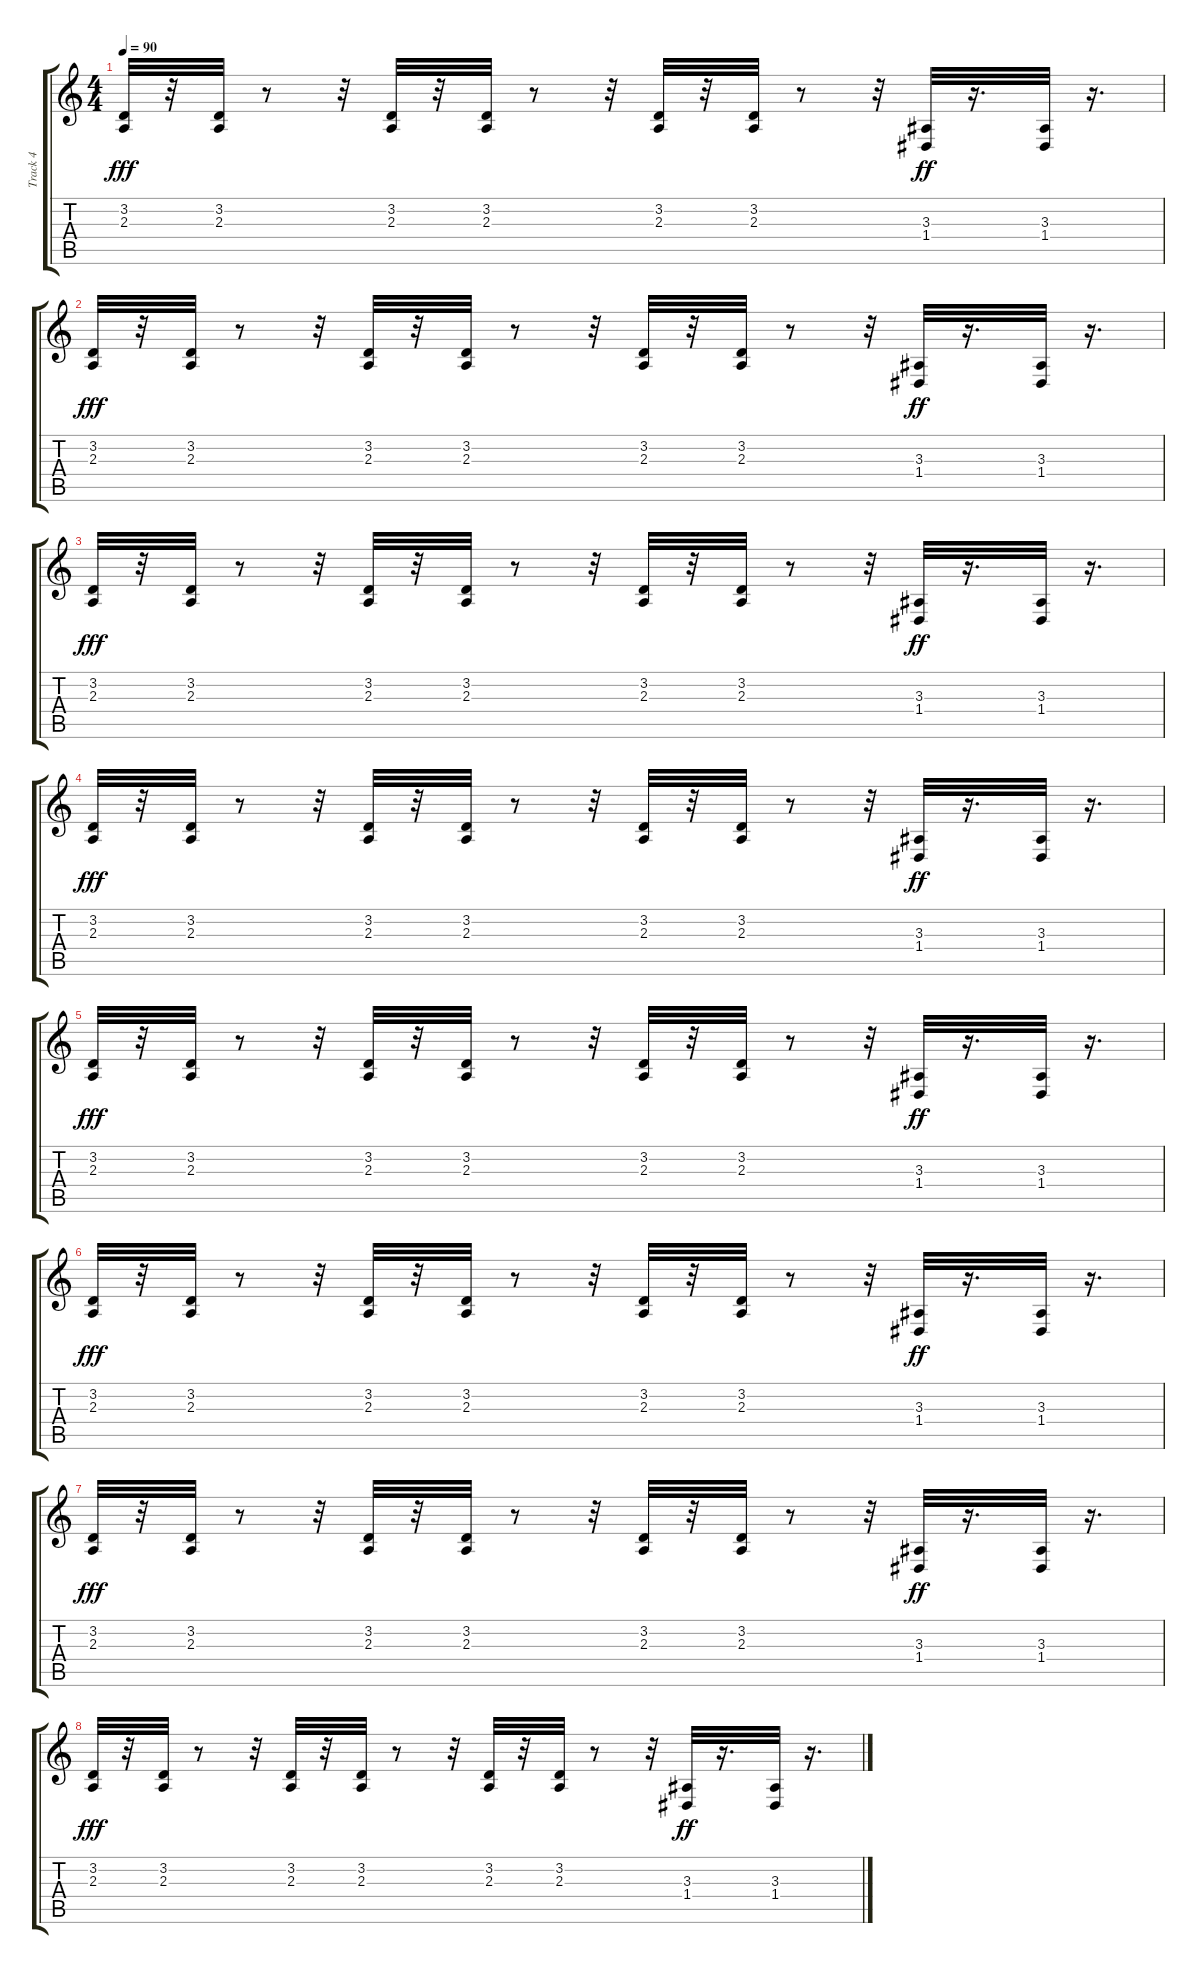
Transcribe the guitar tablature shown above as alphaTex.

\track ("Track 4" "Track 4") {instrument synthbrass1}
\staff {score tabs}
\tuning (E4 B3 G3 D3 A2 E2) {hide}
\ts (4 4)
\tempo 90
\clef g2
\ks c
(3.2 2.3).32{dy fff} r.32 (3.2 2.3).32 r.8 r.32 (3.2 2.3).32 r.32 (3.2 2.3).32 r.8 r.32 (3.2 2.3).32 r.32 (3.2 2.3).32 r.8 r.32 (3.3 1.4).32{dy ff} r.16{d} (3.3 1.4).32 r.16{d} |
(3.2 2.3).32{dy fff} r.32 (3.2 2.3).32 r.8 r.32 (3.2 2.3).32 r.32 (3.2 2.3).32 r.8 r.32 (3.2 2.3).32 r.32 (3.2 2.3).32 r.8 r.32 (3.3 1.4).32{dy ff} r.16{d} (3.3 1.4).32 r.16{d} |
(3.2 2.3).32{dy fff} r.32 (3.2 2.3).32 r.8 r.32 (3.2 2.3).32 r.32 (3.2 2.3).32 r.8 r.32 (3.2 2.3).32 r.32 (3.2 2.3).32 r.8 r.32 (3.3 1.4).32{dy ff} r.16{d} (3.3 1.4).32 r.16{d} |
(3.2 2.3).32{dy fff} r.32 (3.2 2.3).32 r.8 r.32 (3.2 2.3).32 r.32 (3.2 2.3).32 r.8 r.32 (3.2 2.3).32 r.32 (3.2 2.3).32 r.8 r.32 (3.3 1.4).32{dy ff} r.16{d} (3.3 1.4).32 r.16{d} |
(3.2 2.3).32{dy fff} r.32 (3.2 2.3).32 r.8 r.32 (3.2 2.3).32 r.32 (3.2 2.3).32 r.8 r.32 (3.2 2.3).32 r.32 (3.2 2.3).32 r.8 r.32 (3.3 1.4).32{dy ff} r.16{d} (3.3 1.4).32 r.16{d} |
(3.2 2.3).32{dy fff} r.32 (3.2 2.3).32 r.8 r.32 (3.2 2.3).32 r.32 (3.2 2.3).32 r.8 r.32 (3.2 2.3).32 r.32 (3.2 2.3).32 r.8 r.32 (3.3 1.4).32{dy ff} r.16{d} (3.3 1.4).32 r.16{d} |
(3.2 2.3).32{dy fff} r.32 (3.2 2.3).32 r.8 r.32 (3.2 2.3).32 r.32 (3.2 2.3).32 r.8 r.32 (3.2 2.3).32 r.32 (3.2 2.3).32 r.8 r.32 (3.3 1.4).32{dy ff} r.16{d} (3.3 1.4).32 r.16{d} |
(3.2 2.3).32{dy fff} r.32 (3.2 2.3).32 r.8 r.32 (3.2 2.3).32 r.32 (3.2 2.3).32 r.8 r.32 (3.2 2.3).32 r.32 (3.2 2.3).32 r.8 r.32 (3.3 1.4).32{dy ff} r.16{d} (3.3 1.4).32 r.16{d}
